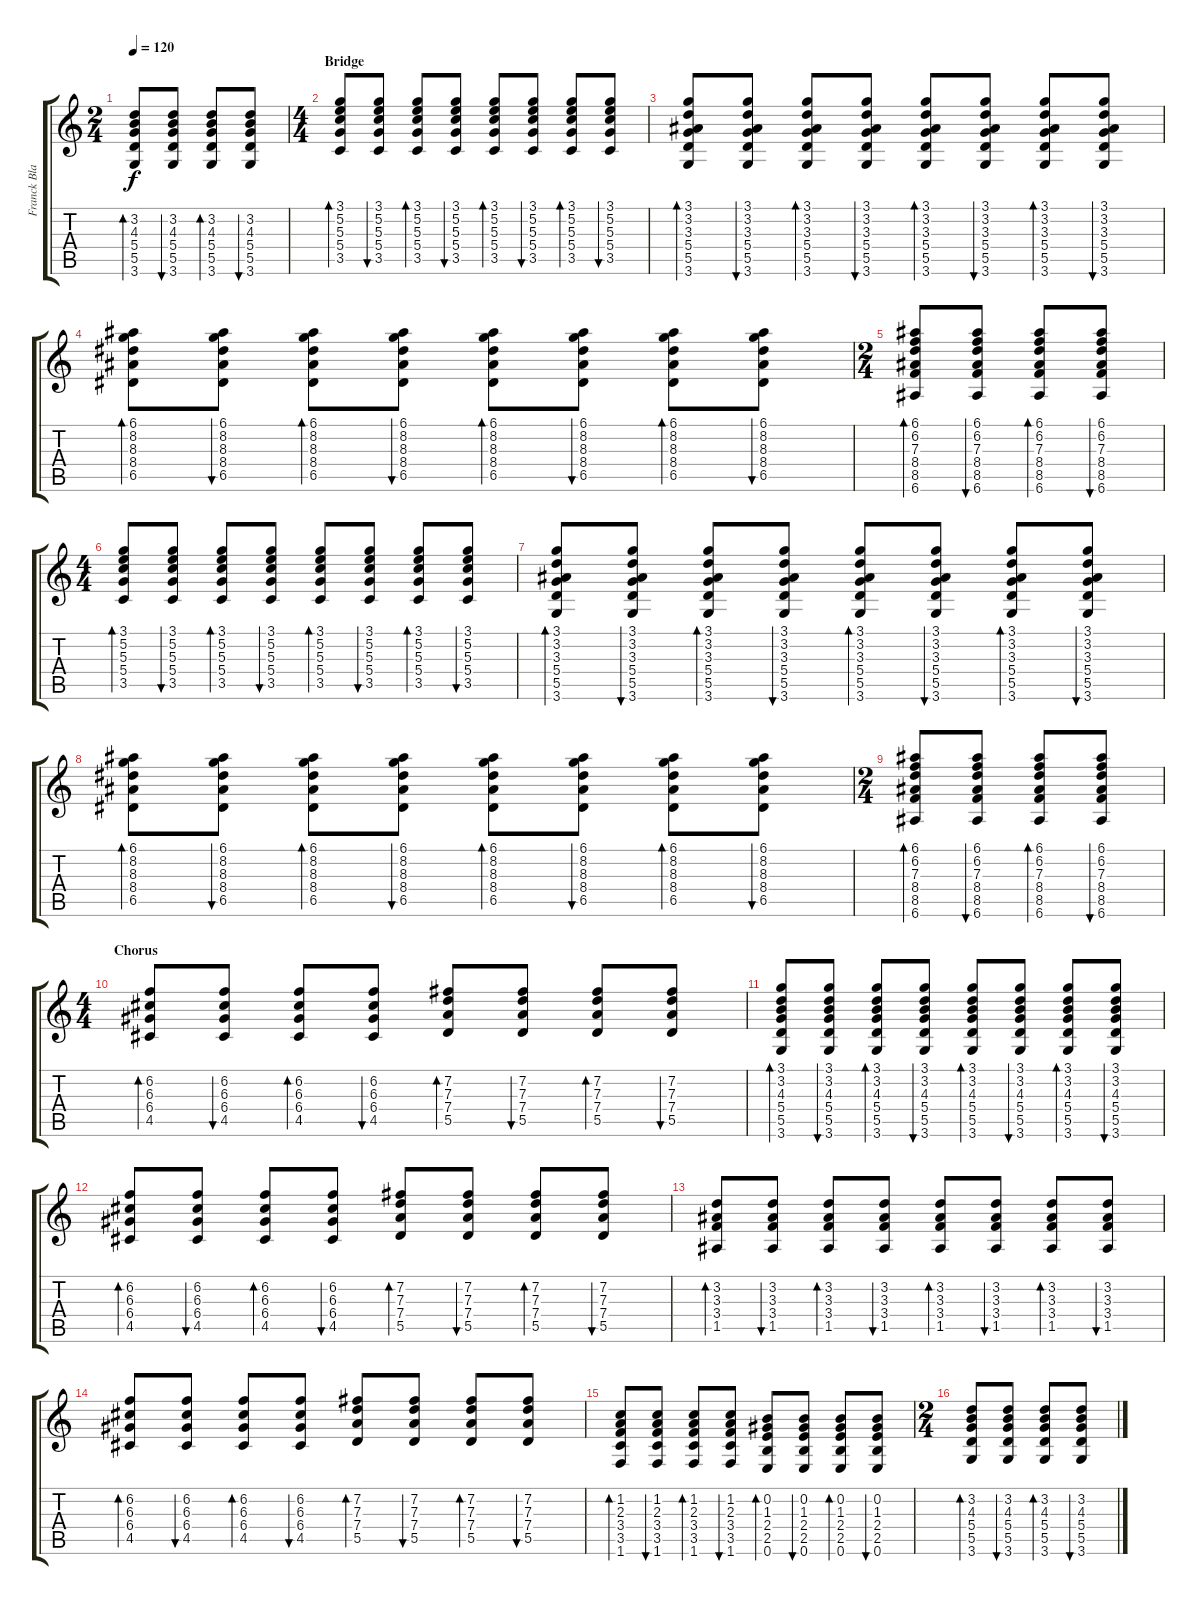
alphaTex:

\track ("Franck Black" "Franck Bla") {instrument acousticguitarsteel}
\staff {score tabs}
\tuning (E4 B3 G3 D3 A2 E2) {hide}
\ts (2 4)
\tempo 120
\clef g2
\ks c
(3.2 4.3 5.4 5.5 3.6).8{bd 60 dy f} (3.2 4.3 5.4 5.5 3.6).8{bu 60} (3.2 4.3 5.4 5.5 3.6).8{bd 60} (3.2 4.3 5.4 5.5 3.6).8{bu 60} |
\ts (4 4)
\section ("" "Bridge")
(3.1 5.2 5.3 5.4 3.5).8{bd 60} (3.1 5.2 5.3 5.4 3.5).8{bu 60} (3.1 5.2 5.3 5.4 3.5).8{bd 60} (3.1 5.2 5.3 5.4 3.5).8{bu 60} (3.1 5.2 5.3 5.4 3.5).8{bd 60} (3.1 5.2 5.3 5.4 3.5).8{bu 60} (3.1 5.2 5.3 5.4 3.5).8{bd 60} (3.1 5.2 5.3 5.4 3.5).8{bu 60} |
(3.1 3.2 3.3 5.4 5.5 3.6).8{bd 60} (3.1 3.2 3.3 5.4 5.5 3.6).8{bu 60} (3.1 3.2 3.3 5.4 5.5 3.6).8{bd 60} (3.1 3.2 3.3 5.4 5.5 3.6).8{bu 60} (3.1 3.2 3.3 5.4 5.5 3.6).8{bd 60} (3.1 3.2 3.3 5.4 5.5 3.6).8{bu 60} (3.1 3.2 3.3 5.4 5.5 3.6).8{bd 60} (3.1 3.2 3.3 5.4 5.5 3.6).8{bu 60} |
(6.1 8.2 8.3 8.4 6.5).8{bd 60} (6.1 8.2 8.3 8.4 6.5).8{bu 60} (6.1 8.2 8.3 8.4 6.5).8{bd 60} (6.1 8.2 8.3 8.4 6.5).8{bu 60} (6.1 8.2 8.3 8.4 6.5).8{bd 60} (6.1 8.2 8.3 8.4 6.5).8{bu 60} (6.1 8.2 8.3 8.4 6.5).8{bd 60} (6.1 8.2 8.3 8.4 6.5).8{bu 60} |
\ts (2 4)
(6.1 6.2 7.3 8.4 8.5 6.6).8{bd 60} (6.1 6.2 7.3 8.4 8.5 6.6).8{bu 60} (6.1 6.2 7.3 8.4 8.5 6.6).8{bd 60} (6.1 6.2 7.3 8.4 8.5 6.6).8{bu 60} |
\ts (4 4)
(3.1 5.2 5.3 5.4 3.5).8{bd 60} (3.1 5.2 5.3 5.4 3.5).8{bu 60} (3.1 5.2 5.3 5.4 3.5).8{bd 60} (3.1 5.2 5.3 5.4 3.5).8{bu 60} (3.1 5.2 5.3 5.4 3.5).8{bd 60} (3.1 5.2 5.3 5.4 3.5).8{bu 60} (3.1 5.2 5.3 5.4 3.5).8{bd 60} (3.1 5.2 5.3 5.4 3.5).8{bu 60} |
(3.1 3.2 3.3 5.4 5.5 3.6).8{bd 60} (3.1 3.2 3.3 5.4 5.5 3.6).8{bu 60} (3.1 3.2 3.3 5.4 5.5 3.6).8{bd 60} (3.1 3.2 3.3 5.4 5.5 3.6).8{bu 60} (3.1 3.2 3.3 5.4 5.5 3.6).8{bd 60} (3.1 3.2 3.3 5.4 5.5 3.6).8{bu 60} (3.1 3.2 3.3 5.4 5.5 3.6).8{bd 60} (3.1 3.2 3.3 5.4 5.5 3.6).8{bu 60} |
(6.1 8.2 8.3 8.4 6.5).8{bd 60} (6.1 8.2 8.3 8.4 6.5).8{bu 60} (6.1 8.2 8.3 8.4 6.5).8{bd 60} (6.1 8.2 8.3 8.4 6.5).8{bu 60} (6.1 8.2 8.3 8.4 6.5).8{bd 60} (6.1 8.2 8.3 8.4 6.5).8{bu 60} (6.1 8.2 8.3 8.4 6.5).8{bd 60} (6.1 8.2 8.3 8.4 6.5).8{bu 60} |
\ts (2 4)
(6.1 6.2 7.3 8.4 8.5 6.6).8{bd 60} (6.1 6.2 7.3 8.4 8.5 6.6).8{bu 60} (6.1 6.2 7.3 8.4 8.5 6.6).8{bd 60} (6.1 6.2 7.3 8.4 8.5 6.6).8{bu 60} |
\ts (4 4)
\section ("" "Chorus")
(6.2 6.3 6.4 4.5).8{bd 60} (6.2 6.3 6.4 4.5).8{bu 60} (6.2 6.3 6.4 4.5).8{bd 60} (6.2 6.3 6.4 4.5).8{bu 60} (7.2 7.3 7.4 5.5).8{bd 60} (7.2 7.3 7.4 5.5).8{bu 60} (7.2 7.3 7.4 5.5).8{bd 60} (7.2 7.3 7.4 5.5).8{bu 60} |
(3.1 3.2 4.3 5.4 5.5 3.6).8{bd 60} (3.1 3.2 4.3 5.4 5.5 3.6).8{bu 60} (3.1 3.2 4.3 5.4 5.5 3.6).8{bd 60} (3.1 3.2 4.3 5.4 5.5 3.6).8{bu 60} (3.1 3.2 4.3 5.4 5.5 3.6).8{bd 60} (3.1 3.2 4.3 5.4 5.5 3.6).8{bu 60} (3.1 3.2 4.3 5.4 5.5 3.6).8{bd 60} (3.1 3.2 4.3 5.4 5.5 3.6).8{bu 60} |
(6.2 6.3 6.4 4.5).8{bd 60} (6.2 6.3 6.4 4.5).8{bu 60} (6.2 6.3 6.4 4.5).8{bd 60} (6.2 6.3 6.4 4.5).8{bu 60} (7.2 7.3 7.4 5.5).8{bd 60} (7.2 7.3 7.4 5.5).8{bu 60} (7.2 7.3 7.4 5.5).8{bd 60} (7.2 7.3 7.4 5.5).8{bu 60} |
(3.2 3.3 3.4 1.5).8{bd 60} (3.2 3.3 3.4 1.5).8{bu 60} (3.2 3.3 3.4 1.5).8{bd 60} (3.2 3.3 3.4 1.5).8{bu 60} (3.2 3.3 3.4 1.5).8{bd 60} (3.2 3.3 3.4 1.5).8{bu 60} (3.2 3.3 3.4 1.5).8{bd 60} (3.2 3.3 3.4 1.5).8{bu 60} |
(6.2 6.3 6.4 4.5).8{bd 60} (6.2 6.3 6.4 4.5).8{bu 60} (6.2 6.3 6.4 4.5).8{bd 60} (6.2 6.3 6.4 4.5).8{bu 60} (7.2 7.3 7.4 5.5).8{bd 60} (7.2 7.3 7.4 5.5).8{bu 60} (7.2 7.3 7.4 5.5).8{bd 60} (7.2 7.3 7.4 5.5).8{bu 60} |
(1.2 2.3 3.4 3.5 1.6).8{bd 60} (1.2 2.3 3.4 3.5 1.6).8{bu 60} (1.2 2.3 3.4 3.5 1.6).8{bd 60} (1.2 2.3 3.4 3.5 1.6).8{bu 60} (0.2 1.3 2.4 2.5 0.6).8{bd 60} (0.2 1.3 2.4 2.5 0.6).8{bu 60} (0.2 1.3 2.4 2.5 0.6).8{bd 60} (0.2 1.3 2.4 2.5 0.6).8{bu 60} |
\ts (2 4)
(3.2 4.3 5.4 5.5 3.6).8{bd 60} (3.2 4.3 5.4 5.5 3.6).8{bu 60} (3.2 4.3 5.4 5.5 3.6).8{bd 60} (3.2 4.3 5.4 5.5 3.6).8{bu 60}
